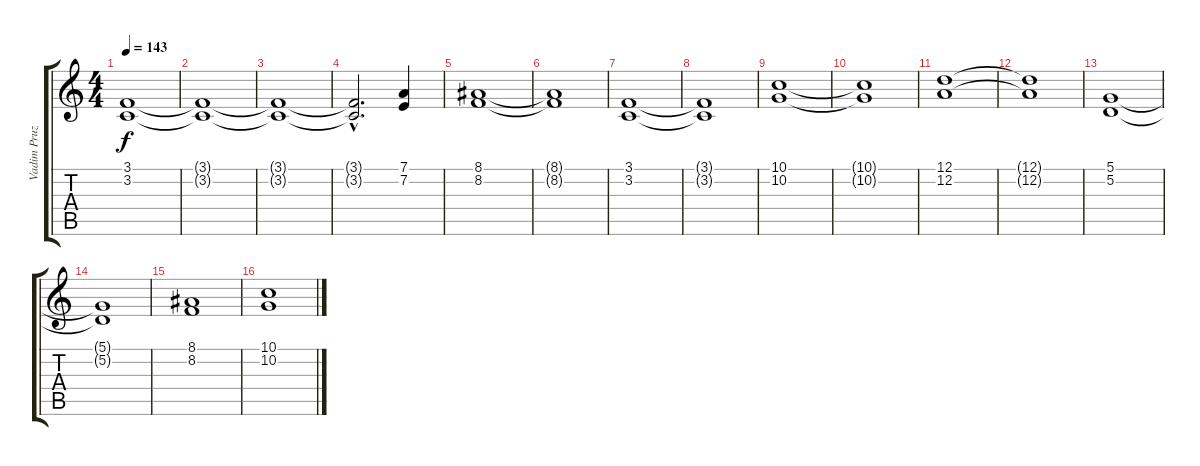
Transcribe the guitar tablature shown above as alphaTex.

\track ("Vadim Pruzhanov (Choirs)" "Vadim Pruz") {instrument choiraahs}
\staff {score tabs}
\tuning (D4 A3 F3 C3 G2 D2) {hide}
\ts (4 4)
\tempo 143
\clef g2
\ks c
(3.1 3.2).1{dy f instrument choiraahs} |
(3.1{t} 3.2{t}).1 |
(3.1{t} 3.2{t}).1 |
(3.1{hac t} 3.2{hac t}).2{d} (7.1 7.2).4 |
(8.1 8.2).1 |
(8.1{t} 8.2{t}).1 |
(3.1 3.2).1 |
(3.1{t} 3.2{t}).1 |
(10.1 10.2).1 |
(10.1{t} 10.2{t}).1 |
(12.1 12.2).1 |
(12.1{t} 12.2{t}).1 |
(5.1 5.2).1 |
(5.1{t} 5.2{t}).1 |
(8.1 8.2).1 |
(10.1 10.2).1
